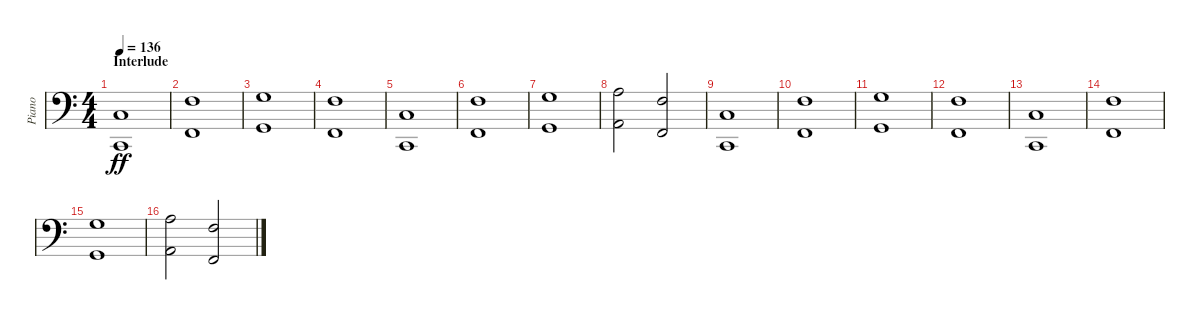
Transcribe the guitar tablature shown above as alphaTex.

\track ("Piano" "Piano") {instrument acousticgrandpiano}
\staff {score}
\tuning (G2 D2 A1 E1) {hide}
\ts (4 4)
\section ("" "Interlude")
\tempo 136
\clef f4
\ks c
(15.3 8.4).1{dy ff} |
(15.2 13.4).1 |
(0.1 17.2).1 |
(10.1 3.2).1 |
(15.3 8.4).1 |
(15.2 13.4).1 |
(0.1 17.2).1 |
(2.1 19.2).2 (10.1 3.2).2 |
(15.3 8.4).1 |
(15.2 13.4).1 |
(0.1 17.2).1 |
(10.1 3.2).1 |
(15.3 8.4).1 |
(15.2 13.4).1 |
(0.1 17.2).1 |
(2.1 19.2).2 (10.1 3.2).2
